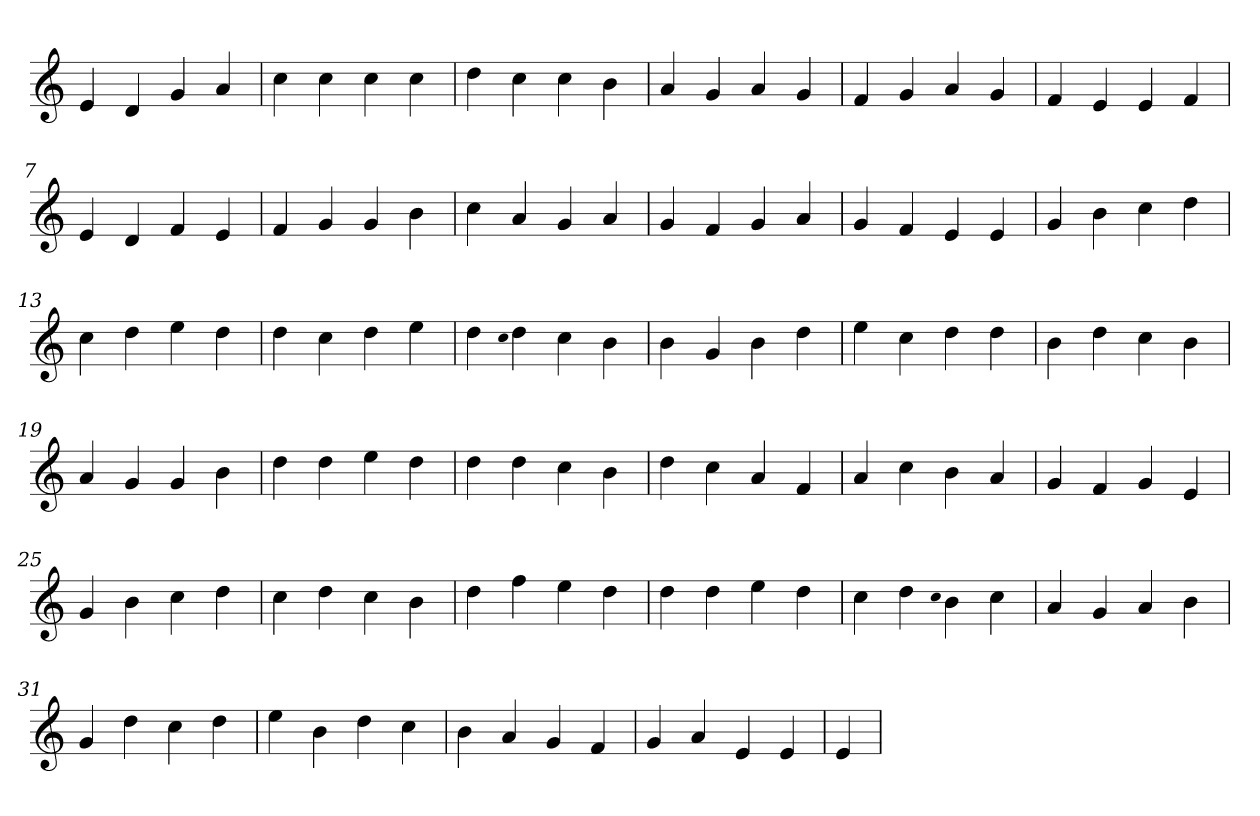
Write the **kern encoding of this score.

**kern
*part1
*staff1
*clefG2
=1
4e
4d
4g
4a
=2
4cc
4cc
4cc
4cc
=3
4dd
4cc
4cc
4b
=4
4a
4g
4a
4g
=5
4f
4g
4a
4g
=6
4f
4e
4e
4f
=7
4e
4d
4f
4e
=8
4f
4g
4g
4b
=9
4cc
4a
4g
4a
=10
4g
4f
4g
4a
=11
4g
4f
4e
4e
=12
4g
4b
4cc
4dd
=13
4cc
4dd
4ee
4dd
=14
4dd
4cc
4dd
4ee
=15
4dd
qqcc
4dd
4cc
4b
=16
4b
4g
4b
4dd
=17
4ee
4cc
4dd
4dd
=18
4b
4dd
4cc
4b
=19
4a
4g
4g
4b
=20
4dd
4dd
4ee
4dd
=21
4dd
4dd
4cc
4b
=22
4dd
4cc
4a
4f
=23
4a
4cc
4b
4a
=24
4g
4f
4g
4e
=25
4g
4b
4cc
4dd
=26
4cc
4dd
4cc
4b
=27
4dd
4ff
4ee
4dd
=28
4dd
4dd
4ee
4dd
=29
4cc
4dd
qqcc
4b
4cc
=30
4a
4g
4a
4b
=31
4g
4dd
4cc
4dd
=32
4ee
4b
4dd
4cc
=33
4b
4a
4g
4f
=34
4g
4a
4e
4e
=35
4e
=
*-
